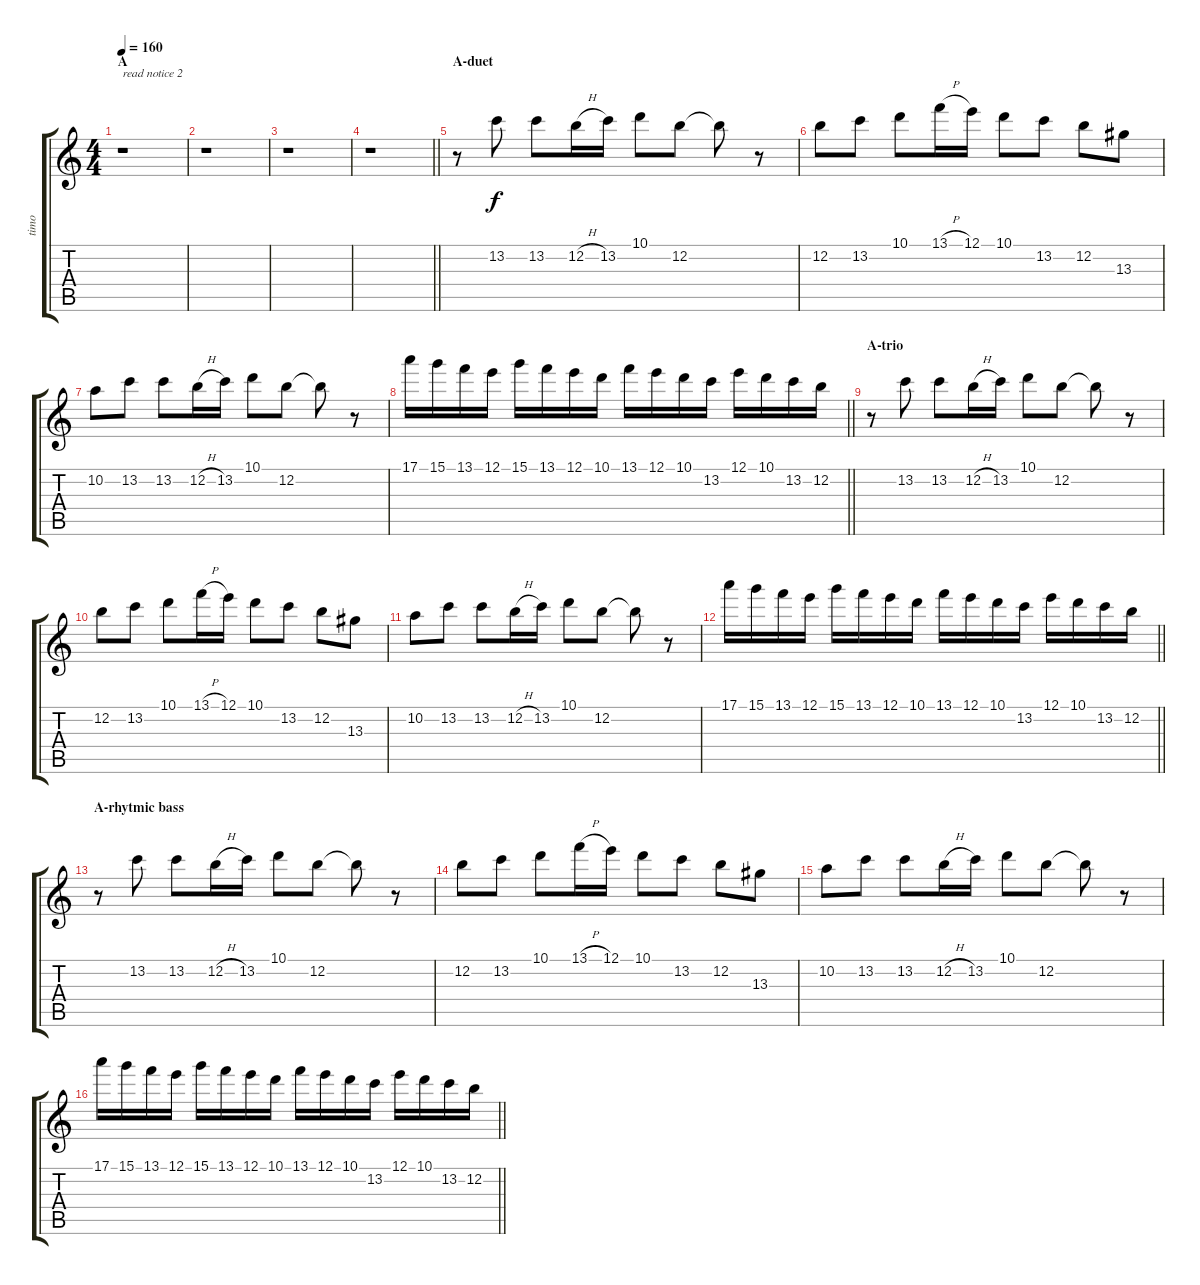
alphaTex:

\track ("timo" "timo") {instrument overdrivenguitar}
\staff {score tabs}
\tuning (E4 B3 G3 D3 A2 E2) {hide}
\ts (4 4)
\section ("" "A")
\tempo 160
\clef g2
\ks c
r.1{txt "read notice 2" dy f instrument overdrivenguitar} |
r.1 |
r.1 |
\barLineRight lightlight
r.1 |
\section ("" "A-duet")
r.8 13.2.8 13.2.8 12.2{h}.16 13.2.16 10.1.8 12.2.8 12.2{t}.8 r.8 |
12.2.8 13.2.8 10.1.8 13.1{h}.16 12.1.16 10.1.8 13.2.8 12.2.8 13.3.8 |
10.2.8 13.2.8 13.2.8 12.2{h}.16 13.2.16 10.1.8 12.2.8 12.2{t}.8 r.8 |
\barLineRight lightlight
17.1.16 15.1.16 13.1.16 12.1.16 15.1.16 13.1.16 12.1.16 10.1.16 13.1.16 12.1.16 10.1.16 13.2.16 12.1.16 10.1.16 13.2.16 12.2.16 |
\section ("" "A-trio")
r.8 13.2.8 13.2.8 12.2{h}.16 13.2.16 10.1.8 12.2.8 12.2{t}.8 r.8 |
12.2.8 13.2.8 10.1.8 13.1{h}.16 12.1.16 10.1.8 13.2.8 12.2.8 13.3.8 |
10.2.8 13.2.8 13.2.8 12.2{h}.16 13.2.16 10.1.8 12.2.8 12.2{t}.8 r.8 |
\barLineRight lightlight
17.1.16 15.1.16 13.1.16 12.1.16 15.1.16 13.1.16 12.1.16 10.1.16 13.1.16 12.1.16 10.1.16 13.2.16 12.1.16 10.1.16 13.2.16 12.2.16 |
\section ("" "A-rhytmic bass")
r.8 13.2.8 13.2.8 12.2{h}.16 13.2.16 10.1.8 12.2.8 12.2{t}.8 r.8 |
12.2.8 13.2.8 10.1.8 13.1{h}.16 12.1.16 10.1.8 13.2.8 12.2.8 13.3.8 |
10.2.8 13.2.8 13.2.8 12.2{h}.16 13.2.16 10.1.8 12.2.8 12.2{t}.8 r.8 |
\barLineRight lightlight
17.1.16 15.1.16 13.1.16 12.1.16 15.1.16 13.1.16 12.1.16 10.1.16 13.1.16 12.1.16 10.1.16 13.2.16 12.1.16 10.1.16 13.2.16 12.2.16
